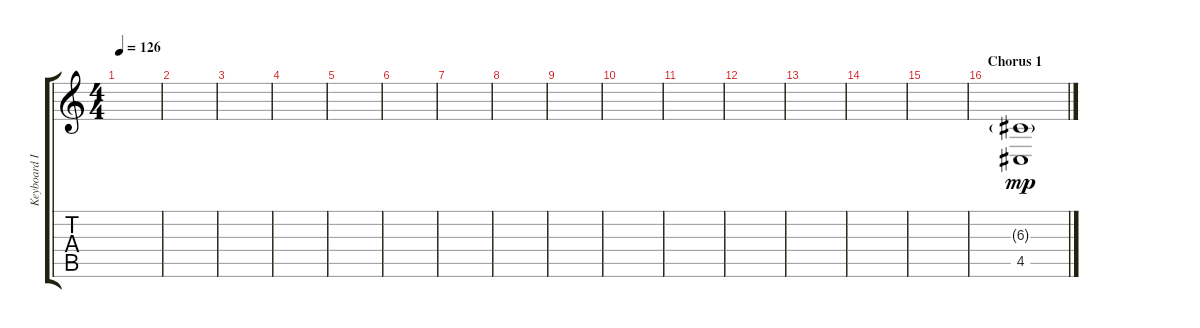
\track ("Keyboard III" "Keyboard I") {instrument synthstrings1}
\staff {score tabs}
\tuning (E4 B3 G3 D3 A2 E2) {hide}
\ts (4 4)
\tempo 126
\clef g2
\ks c
|
|
|
|
|
|
|
|
|
|
|
|
|
|
|
\section ("" "Chorus 1")
(6.3{g} 4.5).1{dy mp}
